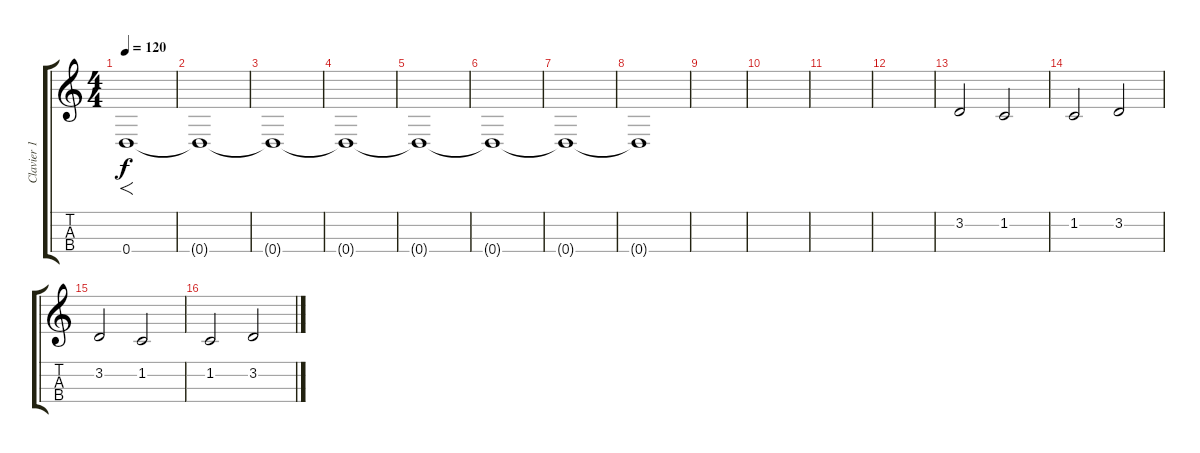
\track ("Clavier 1" "Clavier 1") {instrument choiraahs}
\staff {score tabs}
\tuning (E4 B3 G3 D3) {hide}
\ts (4 4)
\tempo 120
\clef g2
\ks c
0.4.1{f dy f instrument choiraahs} |
0.4{t}.1 |
0.4{t}.1 |
0.4{t}.1 |
0.4{t}.1 |
0.4{t}.1 |
0.4{t}.1 |
0.4{t}.1 |
|
|
|
|
3.2.2 1.2.2 |
1.2.2 3.2.2 |
3.2.2 1.2.2 |
1.2.2 3.2.2
